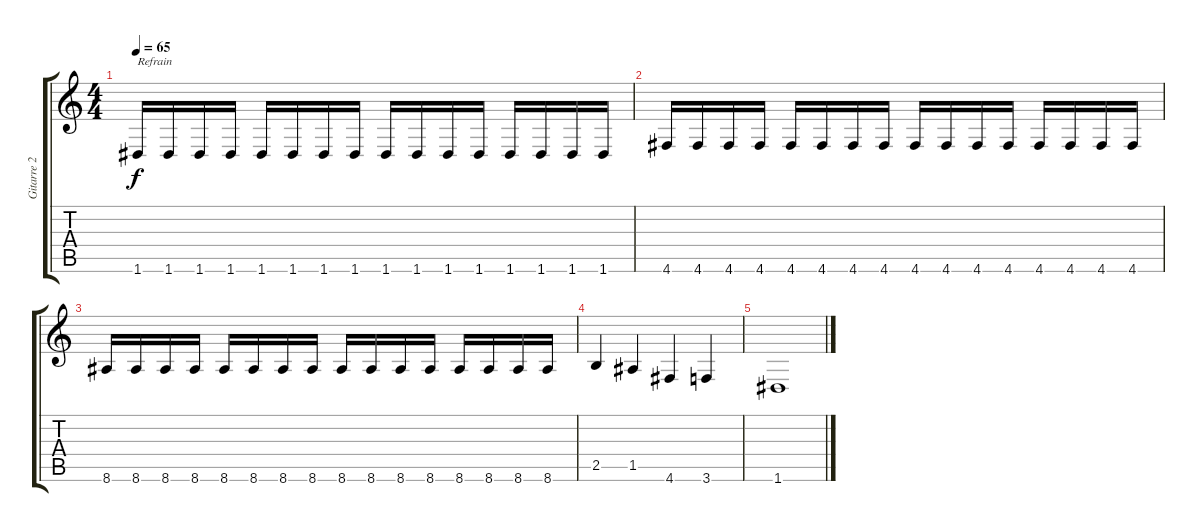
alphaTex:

\track ("Gitarre 2" "Gitarre 2") {instrument acousticguitarsteel}
\staff {score tabs}
\tuning (E4 B3 G3 D3 A2 D2) {hide}
\ts (4 4)
\tempo 65
\clef g2
\ks c
1.6.16{txt "Refrain" dy f} 1.6.16 1.6.16 1.6.16 1.6.16 1.6.16 1.6.16 1.6.16 1.6.16 1.6.16 1.6.16 1.6.16 1.6.16 1.6.16 1.6.16 1.6.16 |
4.6.16 4.6.16 4.6.16 4.6.16 4.6.16 4.6.16 4.6.16 4.6.16 4.6.16 4.6.16 4.6.16 4.6.16 4.6.16 4.6.16 4.6.16 4.6.16 |
8.6.16 8.6.16 8.6.16 8.6.16 8.6.16 8.6.16 8.6.16 8.6.16 8.6.16 8.6.16 8.6.16 8.6.16 8.6.16 8.6.16 8.6.16 8.6.16 |
2.5.4 1.5.4 4.6.4 3.6.4 |
1.6.1
